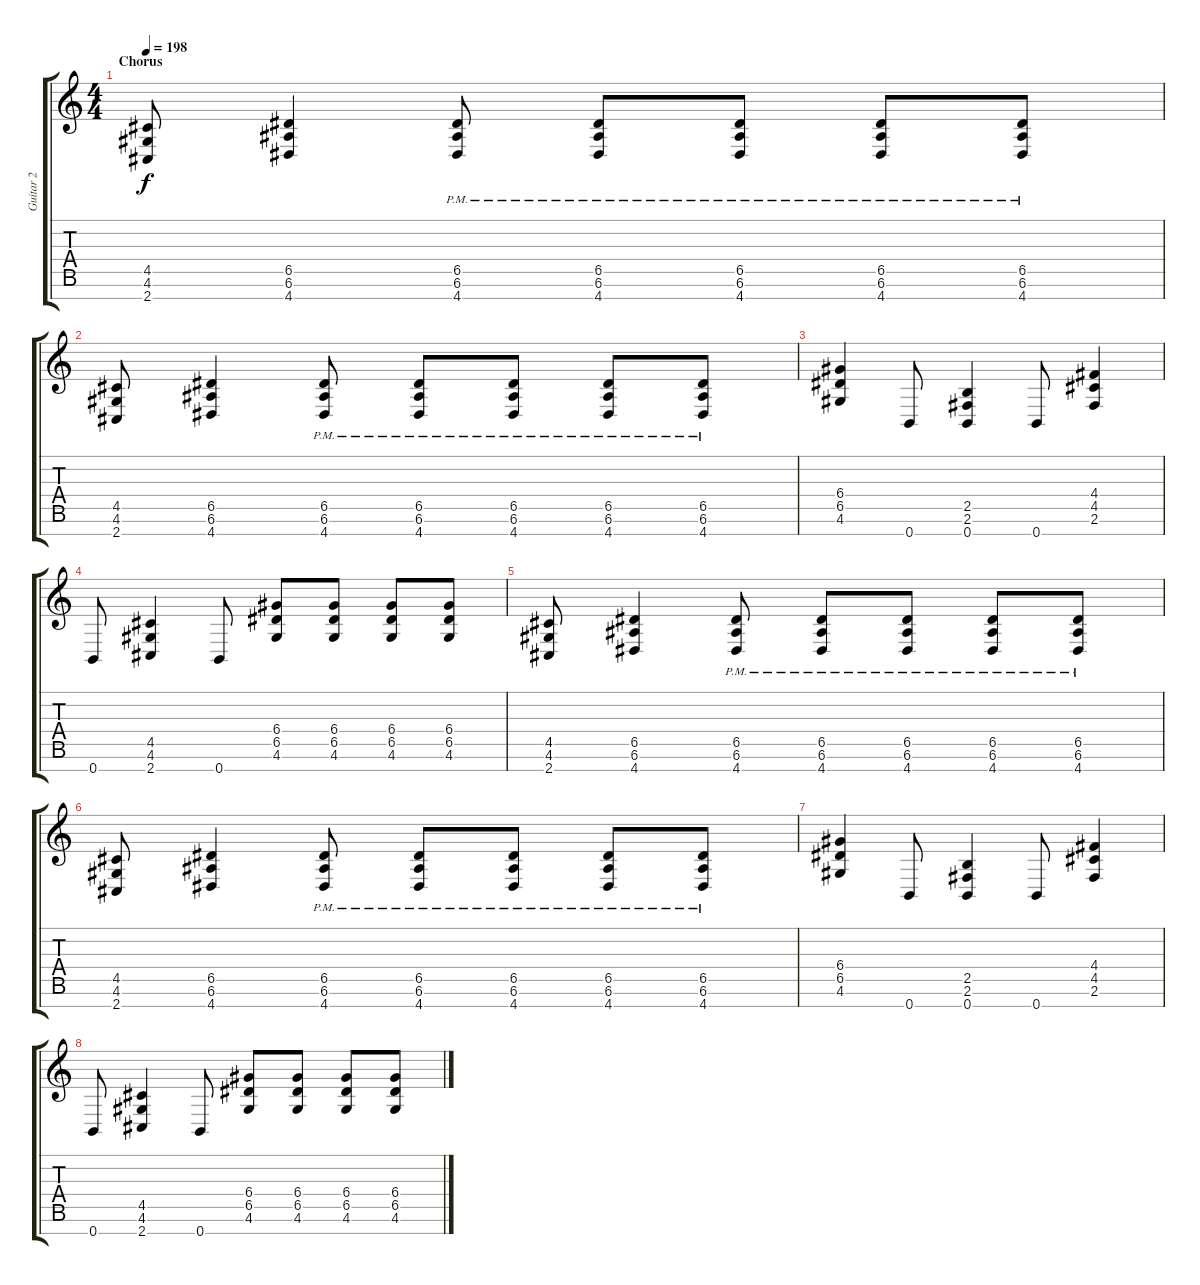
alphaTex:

\track ("Guitar 2" "Guitar 2") {instrument acousticguitarsteel}
\staff {score tabs}
\tuning (E4 B3 G3 D3 A2 E2 B1) {hide}
\ts (4 4)
\section ("" "Chorus")
\tempo 198
\clef g2
\ks c
(4.5 4.6 2.7).8{dy f} (6.5 6.6 4.7).4 (6.5{pm} 6.6{pm} 4.7{pm}).8 (6.5{pm} 6.6{pm} 4.7{pm}).8 (6.5{pm} 6.6{pm} 4.7{pm}).8 (6.5{pm} 6.6{pm} 4.7{pm}).8 (6.5{pm} 6.6{pm} 4.7{pm}).8 |
(4.5 4.6 2.7).8 (6.5 6.6 4.7).4 (6.5{pm} 6.6{pm} 4.7{pm}).8 (6.5{pm} 6.6{pm} 4.7{pm}).8 (6.5{pm} 6.6{pm} 4.7{pm}).8 (6.5{pm} 6.6{pm} 4.7{pm}).8 (6.5{pm} 6.6{pm} 4.7{pm}).8 |
(6.4 6.5 4.6).4 0.7.8 (2.5 2.6 0.7).4 0.7.8 (4.4 4.5 2.6).4 |
0.7.8 (4.5 4.6 2.7).4 0.7.8 (6.4 6.5 4.6).8 (6.4 6.5 4.6).8 (6.4 6.5 4.6).8 (6.4 6.5 4.6).8 |
(4.5 4.6 2.7).8 (6.5 6.6 4.7).4 (6.5{pm} 6.6{pm} 4.7{pm}).8 (6.5{pm} 6.6{pm} 4.7{pm}).8 (6.5{pm} 6.6{pm} 4.7{pm}).8 (6.5{pm} 6.6{pm} 4.7{pm}).8 (6.5{pm} 6.6{pm} 4.7{pm}).8 |
(4.5 4.6 2.7).8 (6.5 6.6 4.7).4 (6.5{pm} 6.6{pm} 4.7{pm}).8 (6.5{pm} 6.6{pm} 4.7{pm}).8 (6.5{pm} 6.6{pm} 4.7{pm}).8 (6.5{pm} 6.6{pm} 4.7{pm}).8 (6.5{pm} 6.6{pm} 4.7{pm}).8 |
(6.4 6.5 4.6).4 0.7.8 (2.5 2.6 0.7).4 0.7.8 (4.4 4.5 2.6).4 |
0.7.8 (4.5 4.6 2.7).4 0.7.8 (6.4 6.5 4.6).8 (6.4 6.5 4.6).8 (6.4 6.5 4.6).8 (6.4 6.5 4.6).8
